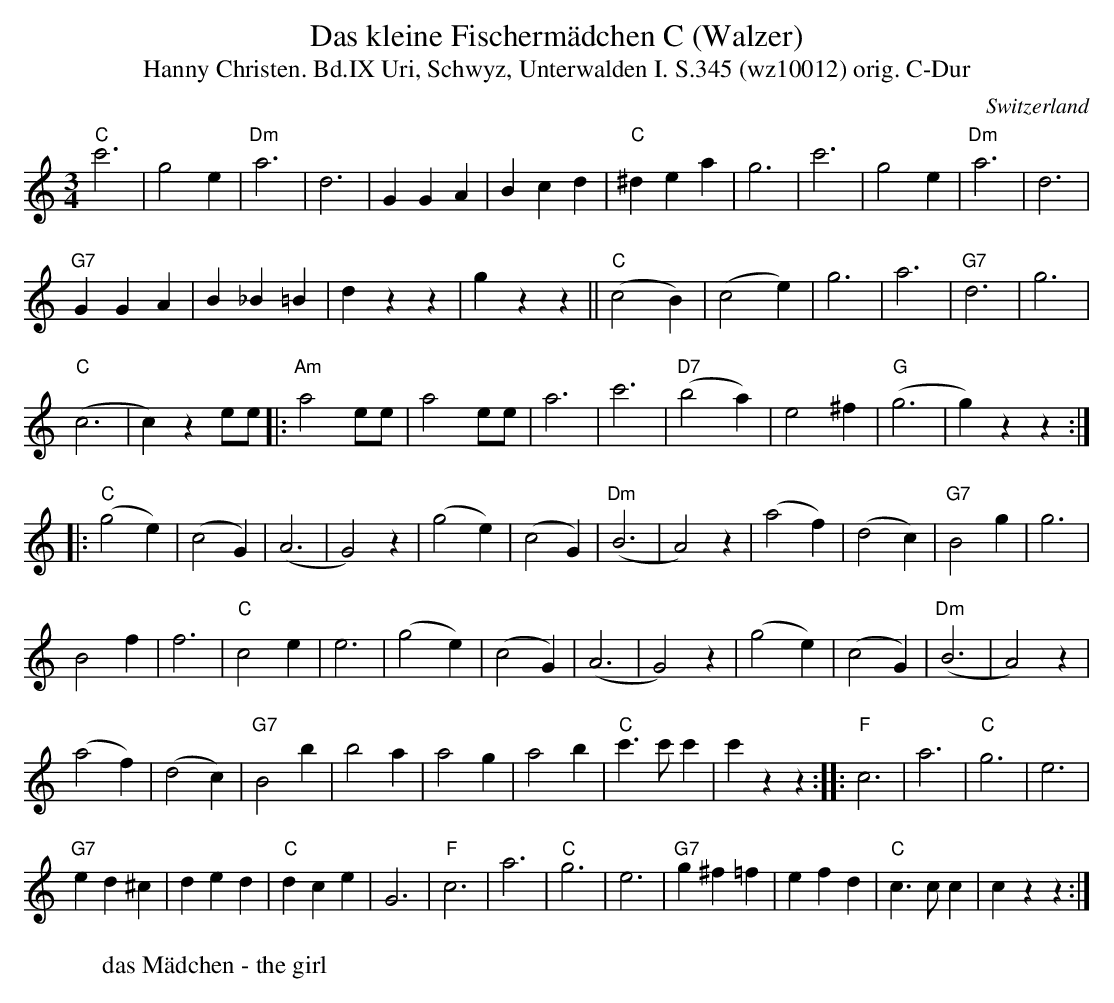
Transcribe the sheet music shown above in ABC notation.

X:1
T: Das kleine Fischerm\"adchen C (Walzer)
T:Hanny Christen. Bd.IX Uri, Schwyz, Unterwalden I. S.345 (wz10012) orig. C-Dur
M:3/4
L:1/4
O:Switzerland
K:C major
"C"c'3 | g2e | "Dm"a3 | d3 | GGA | Bcd | "C"^dea | g3 | c'3 | g2e | "Dm"a3 | d3 |
"G7"GGA | B _B =B | dzz | gzz || "C"(c2B) | (c2e) | g3 | a3 | "G7"d3 | g3 |
"C"(c3 | c) z e/e/ |: "Am"a2 e/e/ | a2 e/e/ | a3 | c'3 | "D7"(b2 a) | e2 ^f | "G"(g3 | g) zz :|
|: "C"(g2e) |  (c2G) | (A3 | G2) z | (g2e) | (c2G) | "Dm"(B3 | A2) z | (a2f) | (d2c) | "G7"B2 g | g3 |
B2f | f3 | "C"c2e | e3 | (g2e) | (c2G) | (A3 | G2) z | (g2e) | (c2G) | "Dm"(B3 | A2) z |
(a2f) | (d2c) | "G7"B2 b | b2a | a2g | a2b | "C"c'>c' c' | c' zz :: "F"c3 | a3 | "C"g3 | e3 |
"G7"ed^c | ded | "C"dce | G3 | "F"c3 | a3 | "C"g3 | e3 | "G7"g^f=f | efd | "C"c>c c | c zz :|
W: das M\"adchen - the girl
